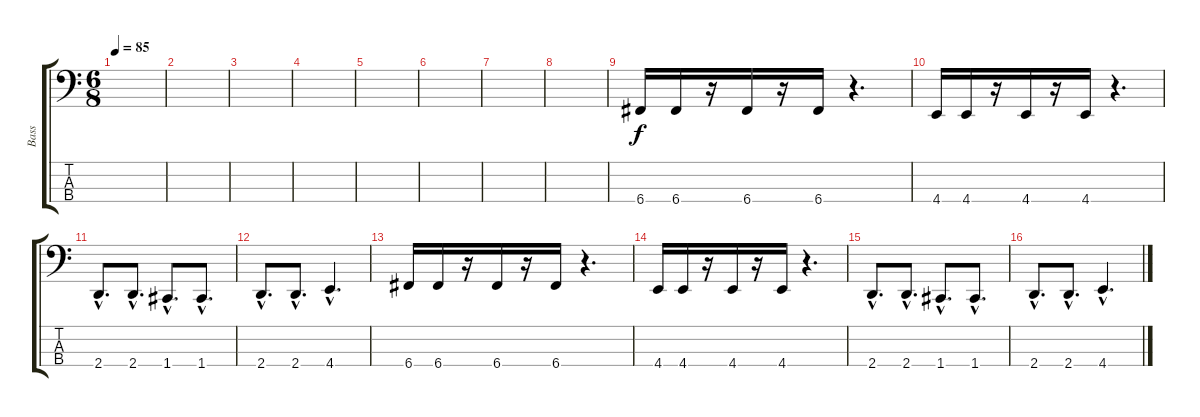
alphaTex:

\track ("Bass" "Bass") {instrument electricbassfinger}
\staff {score tabs}
\tuning (F2 C2 G1 C1) {hide}
\ts (6 8)
\tempo 85
\clef f4
\ks c
|
|
|
|
|
|
|
|
6.4.16 6.4.16 r.16 6.4.16 r.16 6.4.16 r.4{d} |
4.4.16 4.4.16 r.16 4.4.16 r.16 4.4.16 r.4{d} |
2.4{hac}.8{d} 2.4{hac}.8{d} 1.4{hac}.8{d} 1.4{hac}.8{d} |
2.4{hac}.8{d} 2.4{hac}.8{d} 4.4{hac}.4{d} |
6.4.16 6.4.16 r.16 6.4.16 r.16 6.4.16 r.4{d} |
4.4.16 4.4.16 r.16 4.4.16 r.16 4.4.16 r.4{d} |
2.4{hac}.8{d} 2.4{hac}.8{d} 1.4{hac}.8{d} 1.4{hac}.8{d} |
2.4{hac}.8{d} 2.4{hac}.8{d} 4.4{hac}.4{d}
